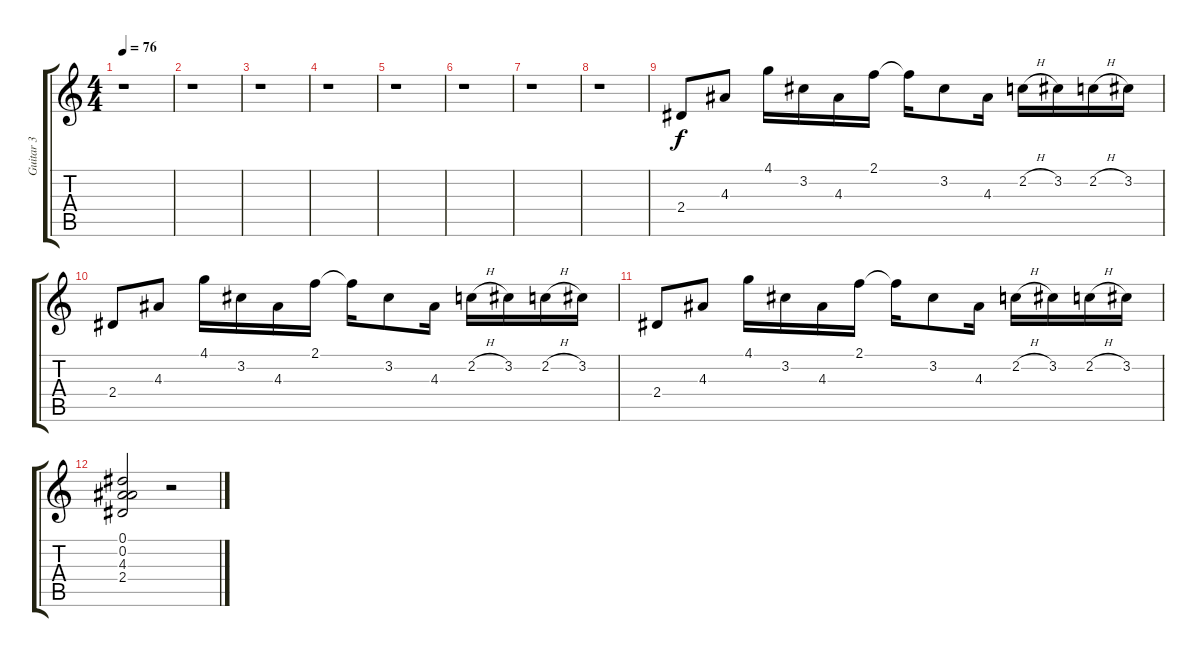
\track ("Guitar 3" "Guitar 3") {instrument overdrivenguitar}
\staff {score tabs}
\tuning (Eb4 Bb3 Gb3 Db3 Ab2 Eb2) {hide}
\ts (4 4)
\tempo 76
\clef g2
\ks c
r.1{dy f} |
r.1 |
r.1 |
r.1 |
r.1 |
r.1 |
r.1 |
r.1 |
2.4.8 4.3.8 4.1.16 3.2.16 4.3.16 2.1.16 2.1{t}.16 3.2.8 4.3.16 2.2{h}.16 3.2.16 2.2{h}.16 3.2.16 |
2.4.8 4.3.8 4.1.16 3.2.16 4.3.16 2.1.16 2.1{t}.16 3.2.8 4.3.16 2.2{h}.16 3.2.16 2.2{h}.16 3.2.16 |
2.4.8 4.3.8 4.1.16 3.2.16 4.3.16 2.1.16 2.1{t}.16 3.2.8 4.3.16 2.2{h}.16 3.2.16 2.2{h}.16 3.2.16 |
(0.1 0.2 4.3 2.4).2 r.2
